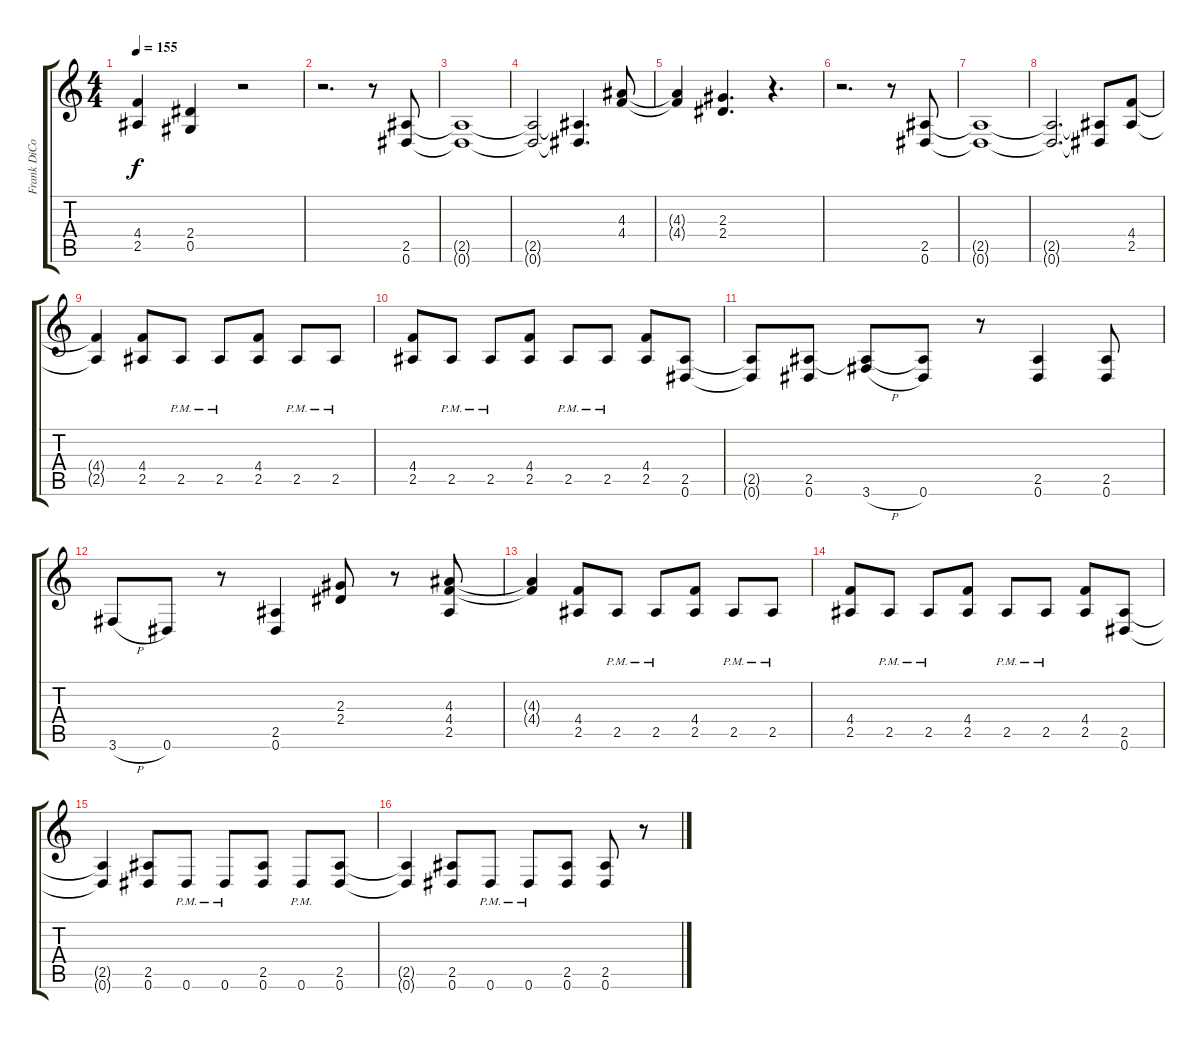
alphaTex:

\track ("Frank DiCostanzo - Rhythm" "Frank DiCo") {instrument overdrivenguitar}
\staff {score tabs}
\tuning (Eb4 Bb3 Gb3 Db3 Ab2 Eb2) {hide}
\ts (4 4)
\tempo 155
\clef g2
\ks c
(4.4{t} 2.5{t}).4{dy f} (2.4 0.5).4 r.2 |
r.2{d} r.8 (2.5 0.6).8 |
(2.5{t} 0.6{t}).1 |
(2.5{t} 0.6{t}).2 (2.5{t} 0.6{t}).4{d} (4.3 4.4).8 |
(4.3{t} 4.4{t}).4 (2.3 2.4).4{d} r.4{d} |
r.2{d} r.8 (2.5 0.6).8 |
(2.5{t} 0.6{t}).1 |
(2.5{t} 0.6{t}).2{d} (2.5{t} 0.6{t}).8 (4.4 2.5).8 |
(4.4{t} 2.5{t}).4 (4.4 2.5).8 2.5{pm}.8 2.5{pm}.8 (4.4 2.5).8 2.5{pm}.8 2.5{pm}.8 |
(4.4 2.5).8 2.5{pm}.8 2.5{pm}.8 (4.4 2.5).8 2.5{pm}.8 2.5{pm}.8 (4.4 2.5).8 (2.5 0.6).8 |
(2.5{t} 0.6{t}).8 (2.5 0.6).8 (2.5{t} 3.6{h}).8 (2.5{t} 0.6).8 r.8 (2.5 0.6).4 (2.5 0.6).8 |
3.6{h}.8 0.6.8 r.8 (2.5 0.6).4 (2.3 2.4).8 r.8 (4.3 4.4 2.5).8 |
(4.3{t} 4.4{t}).4 (4.4 2.5).8 2.5{pm}.8 2.5{pm}.8 (4.4 2.5).8 2.5{pm}.8 2.5{pm}.8 |
(4.4 2.5).8 2.5{pm}.8 2.5{pm}.8 (4.4 2.5).8 2.5{pm}.8 2.5{pm}.8 (4.4 2.5).8 (2.5 0.6).8 |
(2.5{t} 0.6{t}).4 (2.5 0.6).8 0.6{pm}.8 0.6{pm}.8 (2.5 0.6).8 0.6{pm}.8 (2.5 0.6).8 |
(2.5{t} 0.6{t}).4 (2.5 0.6).8 0.6{pm}.8 0.6{pm}.8 (2.5 0.6).8 (2.5 0.6).8 r.8
